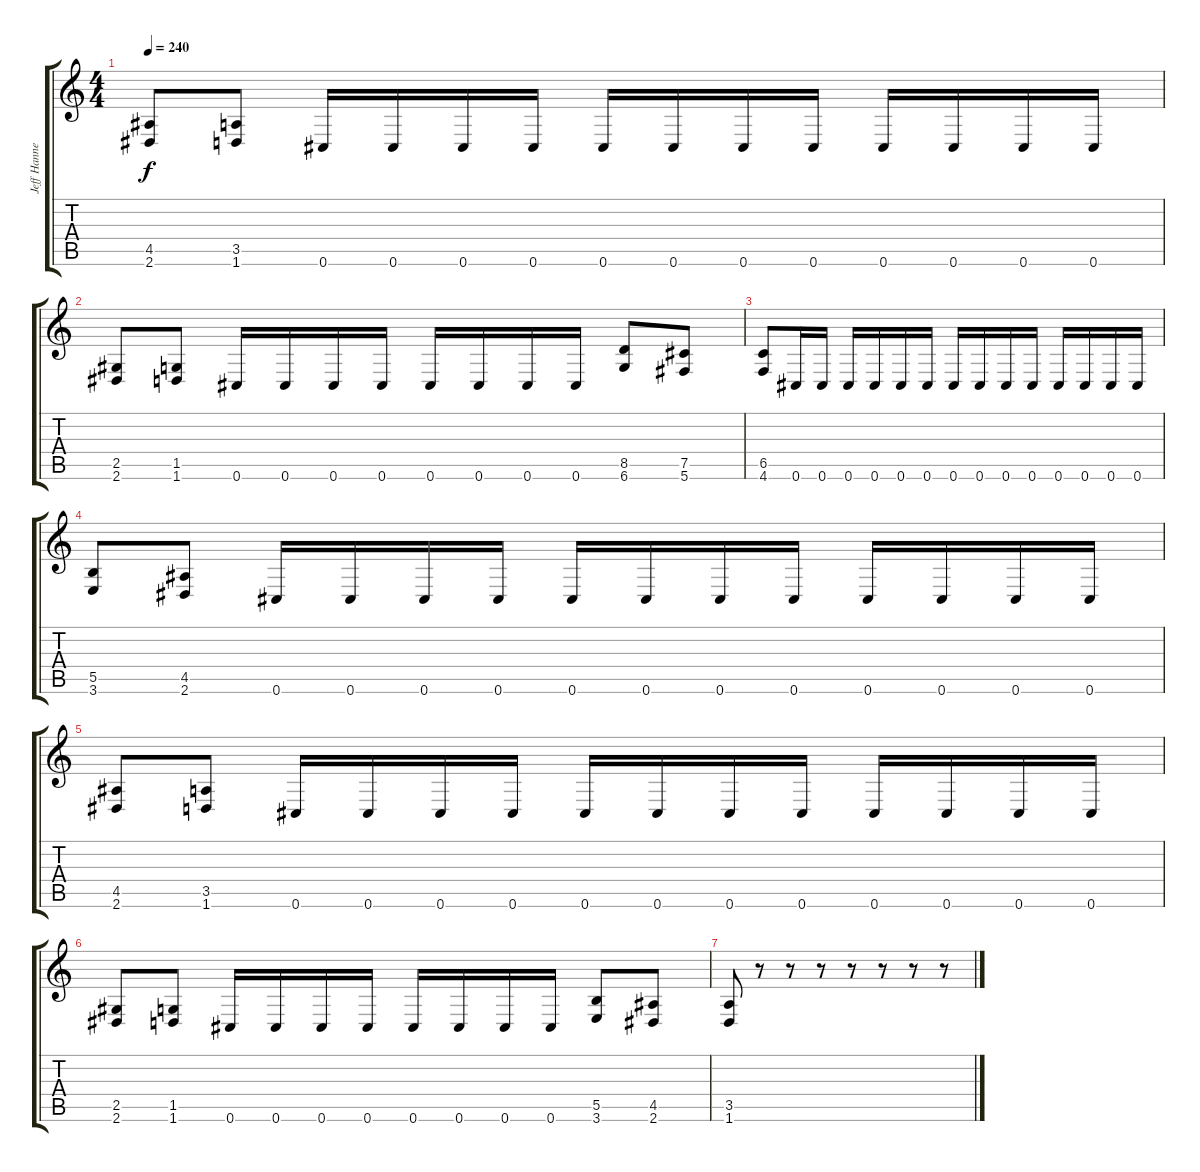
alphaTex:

\track ("Jeff Hanneman" "Jeff Hanne") {instrument distortionguitar}
\staff {score tabs}
\tuning (Db4 Ab3 E3 B2 Gb2 Db2) {hide}
\ts (4 4)
\tempo 240
\clef g2
\ks c
(4.5 2.6).8{dy f} (3.5 1.6).8 0.6.16 0.6.16 0.6.16 0.6.16 0.6.16 0.6.16 0.6.16 0.6.16 0.6.16 0.6.16 0.6.16 0.6.16 |
(2.5 2.6).8 (1.5 1.6).8 0.6.16 0.6.16 0.6.16 0.6.16 0.6.16 0.6.16 0.6.16 0.6.16 (8.5 6.6).8 (7.5 5.6).8 |
(6.5 4.6).8 0.6.16 0.6.16 0.6.16 0.6.16 0.6.16 0.6.16 0.6.16 0.6.16 0.6.16 0.6.16 0.6.16 0.6.16 0.6.16 0.6.16 |
(5.5 3.6).8 (4.5 2.6).8 0.6.16 0.6.16 0.6.16 0.6.16 0.6.16 0.6.16 0.6.16 0.6.16 0.6.16 0.6.16 0.6.16 0.6.16 |
(4.5 2.6).8 (3.5 1.6).8 0.6.16 0.6.16 0.6.16 0.6.16 0.6.16 0.6.16 0.6.16 0.6.16 0.6.16 0.6.16 0.6.16 0.6.16 |
(2.5 2.6).8 (1.5 1.6).8 0.6.16 0.6.16 0.6.16 0.6.16 0.6.16 0.6.16 0.6.16 0.6.16 (5.5 3.6).8 (4.5 2.6).8 |
(3.5 1.6).8 r.8 r.8 r.8 r.8 r.8 r.8 r.8
